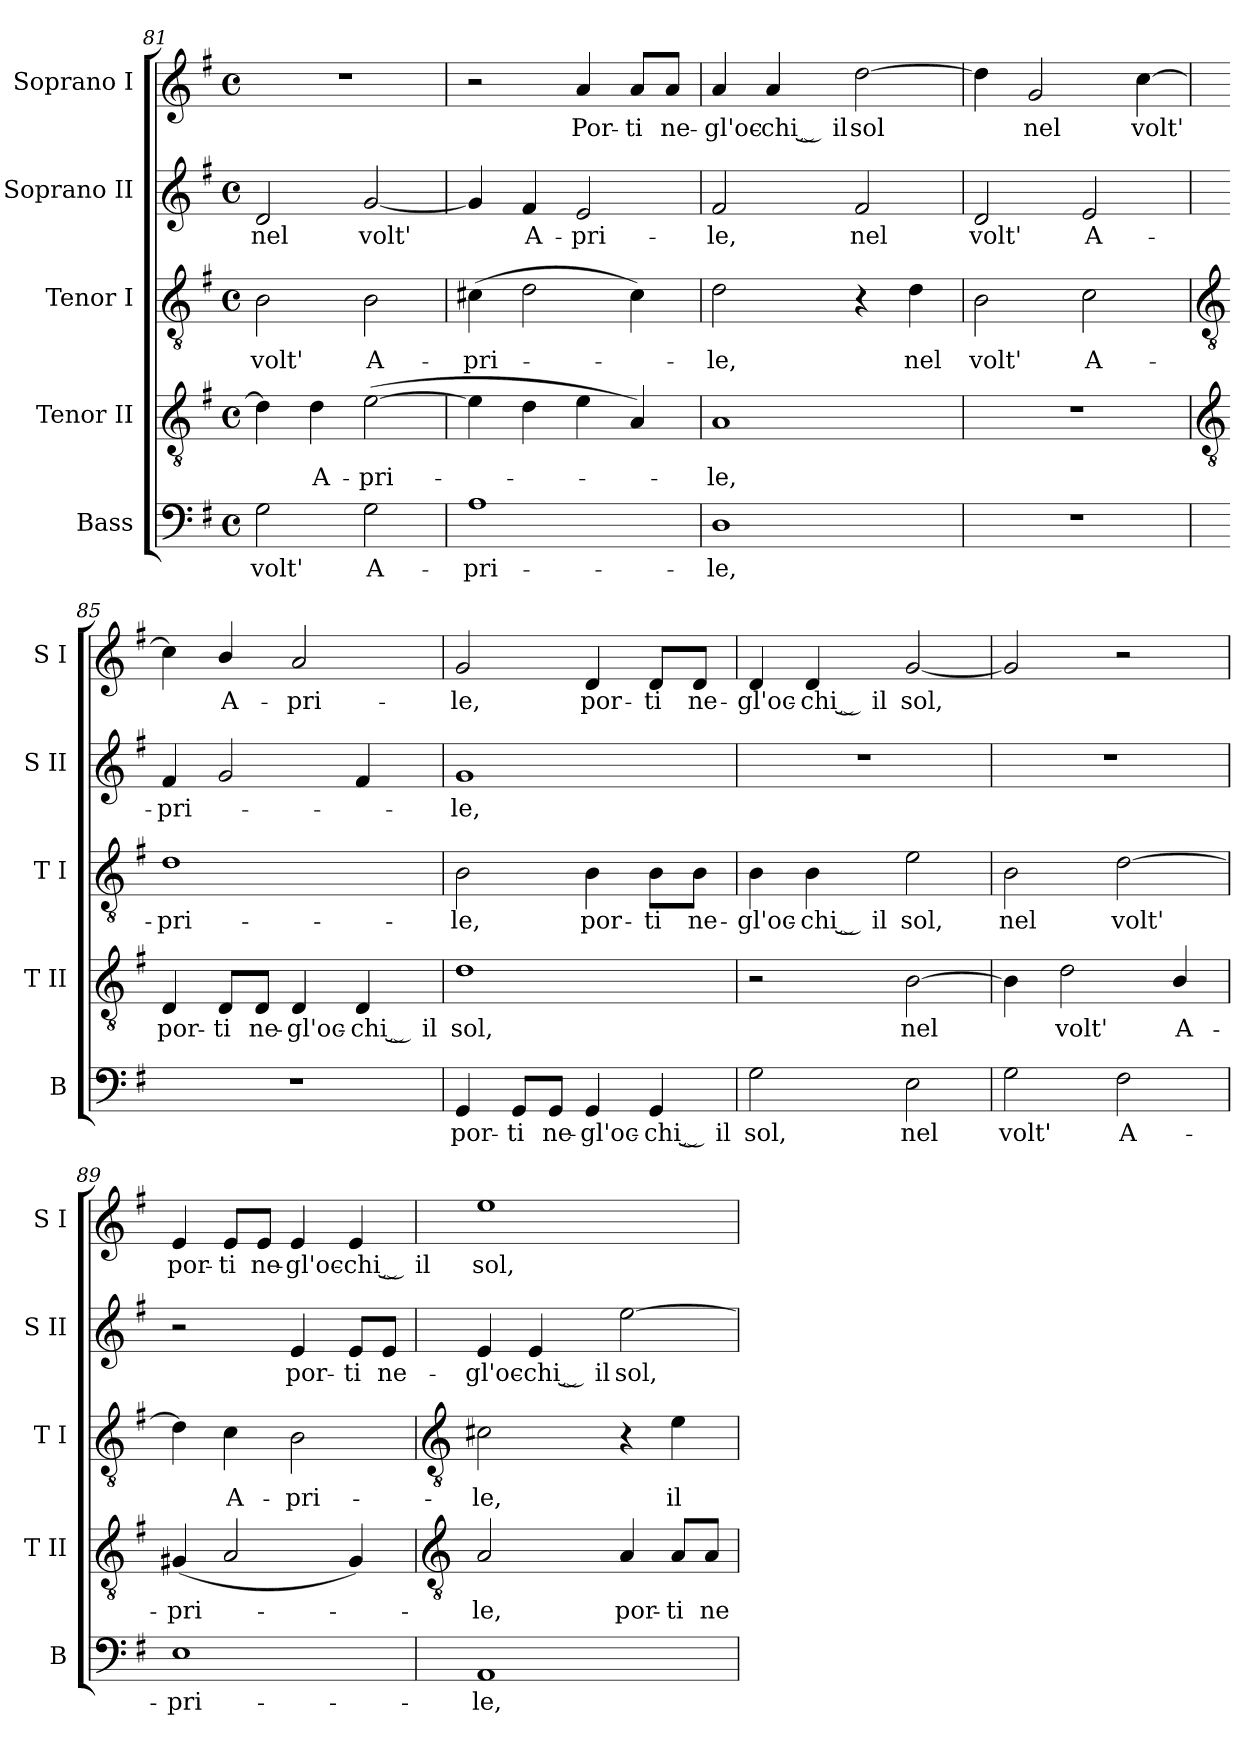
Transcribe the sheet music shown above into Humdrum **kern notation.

**kern	**text	**kern	**text	**kern	**text	**kern	**text	**kern	**text
*part5	*part5	*part4	*part4	*part3	*part3	*part2	*part2	*part1	*part1
*staff5	*staff5	*staff4	*staff4	*staff3	*staff3	*staff2	*staff2	*staff1	*staff1
*I"Bass	*	*I"Tenor II	*	*I"Tenor I	*	*I"Soprano II	*	*I"Soprano I	*
*I'B	*	*I'T II	*	*I'T I	*	*I'S II	*	*I'S I	*
*clefF4	*	*clefGv2	*	*clefGv2	*	*clefG2	*	*clefG2	*
*k[f#]	*	*k[f#]	*	*k[f#]	*	*k[f#]	*	*k[f#]	*
*G:	*	*G:	*	*G:	*	*G:	*	*G:	*
*M4/4	*	*M4/4	*	*M4/4	*	*M4/4	*	*M4/4	*
*met(c)	*	*met(c)	*	*met(c)	*	*met(c)	*	*met(c)	*
=81	=81	=81	=81	=81	=81	=81	=81	=81	=81
!	!LO:LY:b	!	!	!	!LO:LY:b	!	!LO:LY:b	!	!
2G	volt'	4d]	.	2B	volt'	2d	nel	1r	.
!	!	!	!LO:LY:b	!	!	!	!	!	!
.	.	4d	A-	.	.	.	.	.	.
!	!LO:LY:b	!	!LO:LY:b	!	!LO:LY:b	!	!LO:LY:b	!	!
2G	A-	(>[2e	-pri-	2B	A-	[2g/	volt'	.	.
=82	=82	=82	=82	=82	=82	=82	=82	=82	=82
!	!LO:LY:b	!	!	!	!LO:LY:b	!	!	!	!
1A	-pri-	4e]	.	(>4c#X	-pri-	4g/]	.	2r	.
!	!	!	!	!	!	!	!LO:LY:b	!	!
.	.	4d	.	2d	.	4f#	A-	.	.
!	!	!	!	!	!	!	!LO:LY:b	!	!LO:LY:b
.	.	4e	.	.	.	2e	-pri-	4a	Por-
!	!	!	!	!	!	!	!	!	!LO:LY:b
.	.	4A)	.	4c#)	.	.	.	8a/L	-ti
!	!	!	!	!	!	!	!	!	!LO:LY:b
.	.	.	.	.	.	.	.	8a/J	ne-
=83	=83	=83	=83	=83	=83	=83	=83	=83	=83
!	!LO:LY:b	!	!LO:LY:b	!	!LO:LY:b	!	!LO:LY:b	!	!LO:LY:b
1D	-le,	1A	le,	2d	le,	2f#	-le,	4a	-gl'oc-
!	!	!	!	!	!	!	!	!	!LO:LY:b
.	.	.	.	.	.	.	.	4a	-chi ̮ il
!	!	!	!	!	!	!	!LO:LY:b	!	!LO:LY:b
.	.	.	.	4r	.	2f#	nel	[2dd	sol
!	!	!	!	!	!LO:LY:b	!	!	!	!
.	.	.	.	4d	nel	.	.	.	.
=84	=84	=84	=84	=84	=84	=84	=84	=84	=84
!	!	!	!	!	!LO:LY:b	!	!LO:LY:b	!	!
1r	.	1r	.	2B	volt'	2d	volt'	4dd]	.
!	!	!	!	!	!	!	!	!	!LO:LY:b
.	.	.	.	.	.	.	.	2g	nel
!	!	!	!	!	!LO:LY:b	!	!LO:LY:b	!	!
.	.	.	.	2c	A-	2e	A-	.	.
!	!	!	!	!	!	!	!	!	!LO:LY:b
.	.	.	.	.	.	.	.	[4cc	volt'
!!LO:LB:g=z
=85	=85	=85	=85	=85	=85	=85	=85	=85	=85
*	*	*clefGv2	*	*clefGv2	*	*	*	*	*
!	!	!	!LO:LY:b	!	!LO:LY:b	!	!LO:LY:b	!	!
1r	.	4D	por-	1d	-pri-	4f#	-pri-	4cc]	.
!	!	!	!LO:LY:b	!	!	!	!	!	!LO:LY:b
.	.	8D/L	-ti	.	.	2g/	.	4b/	A-
!	!	!	!LO:LY:b	!	!	!	!	!	!
.	.	8D/J	ne-	.	.	.	.	.	.
!	!	!	!LO:LY:b	!	!	!	!	!	!LO:LY:b
.	.	4D	-gl'oc-	.	.	.	.	2a	-pri-
!	!	!	!LO:LY:b	!	!	!	!	!	!
.	.	4D	-chi ̮ il	.	.	4f#	.	.	.
=86	=86	=86	=86	=86	=86	=86	=86	=86	=86
!	!LO:LY:b	!	!LO:LY:b	!	!LO:LY:b	!	!LO:LY:b	!	!LO:LY:b
4GG	por-	1d	sol,	2B	-le,	1g	le,	2g/	-le,
!	!LO:LY:b	!	!	!	!	!	!	!	!
8GG/L	-ti	.	.	.	.	.	.	.	.
!	!LO:LY:b	!	!	!	!	!	!	!	!
8GG/J	ne-	.	.	.	.	.	.	.	.
!	!LO:LY:b	!	!	!	!LO:LY:b	!	!	!	!LO:LY:b
4GG	-gl'oc-	.	.	4B	por-	.	.	4d	por-
!	!LO:LY:b	!	!	!	!LO:LY:b	!	!	!	!LO:LY:b
4GG	-chi ̮ il	.	.	8B\L	-ti	.	.	8d/L	-ti
!	!	!	!	!	!LO:LY:b	!	!	!	!LO:LY:b
.	.	.	.	8B\J	ne-	.	.	8d/J	ne-
=87	=87	=87	=87	=87	=87	=87	=87	=87	=87
!	!LO:LY:b	!	!	!	!LO:LY:b	!	!	!	!LO:LY:b
2G	sol,	2r	.	4B	-gl'oc-	1r	.	4d	-gl'oc-
!	!	!	!	!	!LO:LY:b	!	!	!	!LO:LY:b
.	.	.	.	4B	-chi ̮ il	.	.	4d	-chi ̮ il
!	!LO:LY:b	!	!LO:LY:b	!	!LO:LY:b	!	!	!	!LO:LY:b
2E	nel	[2B	nel	2e	sol,	.	.	[2g/	sol,
=88	=88	=88	=88	=88	=88	=88	=88	=88	=88
!	!LO:LY:b	!	!	!	!LO:LY:b	!	!	!	!
2G	volt'	4B]	.	2B	nel	1r	.	2g/]	.
!	!	!	!LO:LY:b	!	!	!	!	!	!
.	.	2d	volt'	.	.	.	.	.	.
!	!LO:LY:b	!	!	!	!LO:LY:b	!	!	!	!
2F#	A-	.	.	[2d	volt'	.	.	2r	.
!	!	!	!LO:LY:b	!	!	!	!	!	!
.	.	4B/	A-	.	.	.	.	.	.
=89	=89	=89	=89	=89	=89	=89	=89	=89	=89
!	!LO:LY:b	!	!LO:LY:b	!	!	!	!	!	!LO:LY:b
1E	-pri-	(<4G#X	-pri-	4d]	.	2r	.	4e	por-
!	!	!	!	!	!LO:LY:b	!	!	!	!LO:LY:b
.	.	2A	.	4c	A-	.	.	8e/L	-ti
!	!	!	!	!	!	!	!	!	!LO:LY:b
.	.	.	.	.	.	.	.	8e/J	ne-
!	!	!	!	!	!LO:LY:b	!	!LO:LY:b	!	!LO:LY:b
.	.	.	.	2B	-pri-	4e	por-	4e	-gl'oc-
!	!	!	!	!	!	!	!LO:LY:b	!	!LO:LY:b
.	.	4G#)	.	.	.	8e/L	-ti	4e	-chi ̮ il
!	!	!	!	!	!	!	!LO:LY:b	!	!
.	.	.	.	.	.	8e/J	ne-	.	.
!!LO:LB:g=z
=90	=90	=90	=90	=90	=90	=90	=90	=90	=90
*	*	*clefGv2	*	*clefGv2	*	*	*	*	*
!	!LO:LY:b	!	!LO:LY:b	!	!LO:LY:b	!	!LO:LY:b	!	!LO:LY:b
1AA	-le,	2A	le,	2c#X	-le,	4e	-gl'oc-	1ee	sol,
!	!	!	!	!	!	!	!LO:LY:b	!	!
.	.	.	.	.	.	4e	-chi ̮ il	.	.
!	!	!	!LO:LY:b	!	!	!	!LO:LY:b	!	!
.	.	4A	por-	4r	.	[2ee	sol,	.	.
!	!	!	!LO:LY:b	!	!LO:LY:b	!	!	!	!
.	.	8A/L	-ti	4e	il	.	.	.	.
!	!	!	!LO:LY:b	!	!	!	!	!	!
.	.	8A/J	ne-	.	.	.	.	.	.
=	=	=	=	=	=	=	=	=	=
*-	*-	*-	*-	*-	*-	*-	*-	*-	*-
